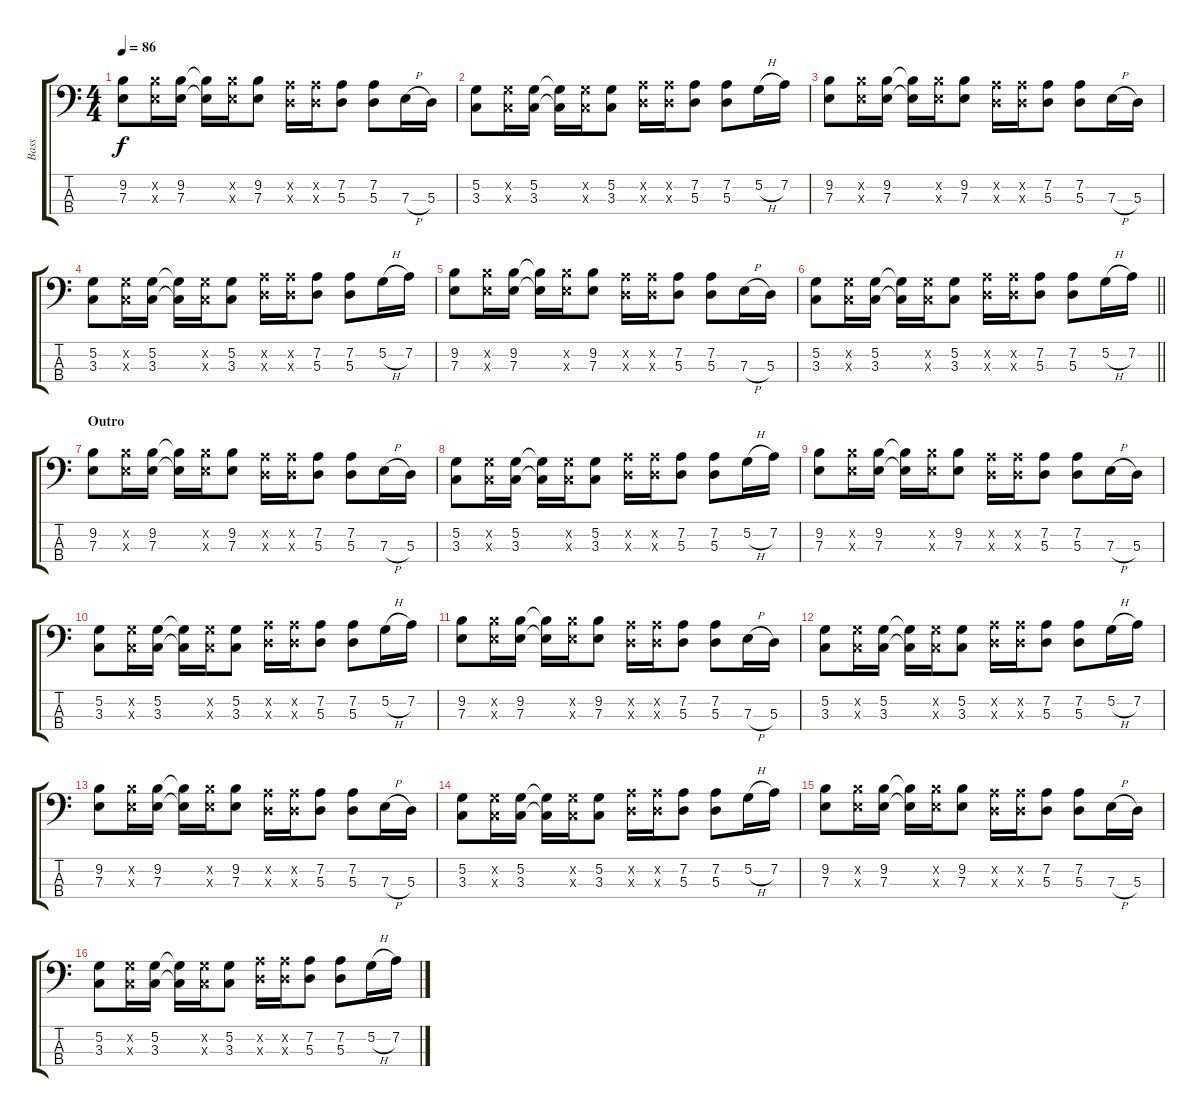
\track ("Bass" "Bass") {instrument electricbasspick}
\staff {score tabs}
\tuning (G2 D2 A1 E1) {hide}
\ts (4 4)
\tempo 86
\clef f4
\ks c
(9.2 7.3).8{dy f} (9.2{x} 7.3{x}).16 (9.2 7.3).16 (9.2{t} 7.3{t}).16 (9.2{x} 7.3{x}).16 (9.2 7.3).8 (7.2{x} 5.3{x}).16 (7.2{x} 5.3{x}).16 (7.2 5.3).8 (7.2 5.3).8 7.3{h}.16 5.3.16 |
(5.2 3.3).8 (5.2{x} 3.3{x}).16 (5.2 3.3).16 (5.2{t} 3.3{t}).16 (5.2{x} 3.3{x}).16 (5.2 3.3).8 (7.2{x} 5.3{x}).16 (7.2{x} 5.3{x}).16 (7.2 5.3).8 (7.2 5.3).8 5.2{h}.16 7.2.16 |
(9.2 7.3).8 (9.2{x} 7.3{x}).16 (9.2 7.3).16 (9.2{t} 7.3{t}).16 (9.2{x} 7.3{x}).16 (9.2 7.3).8 (7.2{x} 5.3{x}).16 (7.2{x} 5.3{x}).16 (7.2 5.3).8 (7.2 5.3).8 7.3{h}.16 5.3.16 |
(5.2 3.3).8 (5.2{x} 3.3{x}).16 (5.2 3.3).16 (5.2{t} 3.3{t}).16 (5.2{x} 3.3{x}).16 (5.2 3.3).8 (7.2{x} 5.3{x}).16 (7.2{x} 5.3{x}).16 (7.2 5.3).8 (7.2 5.3).8 5.2{h}.16 7.2.16 |
(9.2 7.3).8 (9.2{x} 7.3{x}).16 (9.2 7.3).16 (9.2{t} 7.3{t}).16 (9.2{x} 7.3{x}).16 (9.2 7.3).8 (7.2{x} 5.3{x}).16 (7.2{x} 5.3{x}).16 (7.2 5.3).8 (7.2 5.3).8 7.3{h}.16 5.3.16 |
\barLineRight lightlight
(5.2 3.3).8 (5.2{x} 3.3{x}).16 (5.2 3.3).16 (5.2{t} 3.3{t}).16 (5.2{x} 3.3{x}).16 (5.2 3.3).8 (7.2{x} 5.3{x}).16 (7.2{x} 5.3{x}).16 (7.2 5.3).8 (7.2 5.3).8 5.2{h}.16 7.2.16 |
\section ("" "Outro")
(9.2 7.3).8 (9.2{x} 7.3{x}).16 (9.2 7.3).16 (9.2{t} 7.3{t}).16 (9.2{x} 7.3{x}).16 (9.2 7.3).8 (7.2{x} 5.3{x}).16 (7.2{x} 5.3{x}).16 (7.2 5.3).8 (7.2 5.3).8 7.3{h}.16 5.3.16 |
(5.2 3.3).8 (5.2{x} 3.3{x}).16 (5.2 3.3).16 (5.2{t} 3.3{t}).16 (5.2{x} 3.3{x}).16 (5.2 3.3).8 (7.2{x} 5.3{x}).16 (7.2{x} 5.3{x}).16 (7.2 5.3).8 (7.2 5.3).8 5.2{h}.16 7.2.16 |
(9.2 7.3).8 (9.2{x} 7.3{x}).16 (9.2 7.3).16 (9.2{t} 7.3{t}).16 (9.2{x} 7.3{x}).16 (9.2 7.3).8 (7.2{x} 5.3{x}).16 (7.2{x} 5.3{x}).16 (7.2 5.3).8 (7.2 5.3).8 7.3{h}.16 5.3.16 |
(5.2 3.3).8 (5.2{x} 3.3{x}).16 (5.2 3.3).16 (5.2{t} 3.3{t}).16 (5.2{x} 3.3{x}).16 (5.2 3.3).8 (7.2{x} 5.3{x}).16 (7.2{x} 5.3{x}).16 (7.2 5.3).8 (7.2 5.3).8 5.2{h}.16 7.2.16 |
(9.2 7.3).8 (9.2{x} 7.3{x}).16 (9.2 7.3).16 (9.2{t} 7.3{t}).16 (9.2{x} 7.3{x}).16 (9.2 7.3).8 (7.2{x} 5.3{x}).16 (7.2{x} 5.3{x}).16 (7.2 5.3).8 (7.2 5.3).8 7.3{h}.16 5.3.16 |
(5.2 3.3).8 (5.2{x} 3.3{x}).16 (5.2 3.3).16 (5.2{t} 3.3{t}).16 (5.2{x} 3.3{x}).16 (5.2 3.3).8 (7.2{x} 5.3{x}).16 (7.2{x} 5.3{x}).16 (7.2 5.3).8 (7.2 5.3).8 5.2{h}.16 7.2.16 |
(9.2 7.3).8 (9.2{x} 7.3{x}).16 (9.2 7.3).16 (9.2{t} 7.3{t}).16 (9.2{x} 7.3{x}).16 (9.2 7.3).8 (7.2{x} 5.3{x}).16 (7.2{x} 5.3{x}).16 (7.2 5.3).8 (7.2 5.3).8 7.3{h}.16 5.3.16 |
(5.2 3.3).8 (5.2{x} 3.3{x}).16 (5.2 3.3).16 (5.2{t} 3.3{t}).16 (5.2{x} 3.3{x}).16 (5.2 3.3).8 (7.2{x} 5.3{x}).16 (7.2{x} 5.3{x}).16 (7.2 5.3).8 (7.2 5.3).8 5.2{h}.16 7.2.16 |
(9.2 7.3).8 (9.2{x} 7.3{x}).16 (9.2 7.3).16 (9.2{t} 7.3{t}).16 (9.2{x} 7.3{x}).16 (9.2 7.3).8 (7.2{x} 5.3{x}).16 (7.2{x} 5.3{x}).16 (7.2 5.3).8 (7.2 5.3).8 7.3{h}.16 5.3.16 |
(5.2 3.3).8 (5.2{x} 3.3{x}).16 (5.2 3.3).16 (5.2{t} 3.3{t}).16 (5.2{x} 3.3{x}).16 (5.2 3.3).8 (7.2{x} 5.3{x}).16 (7.2{x} 5.3{x}).16 (7.2 5.3).8 (7.2 5.3).8 5.2{h}.16 7.2.16
